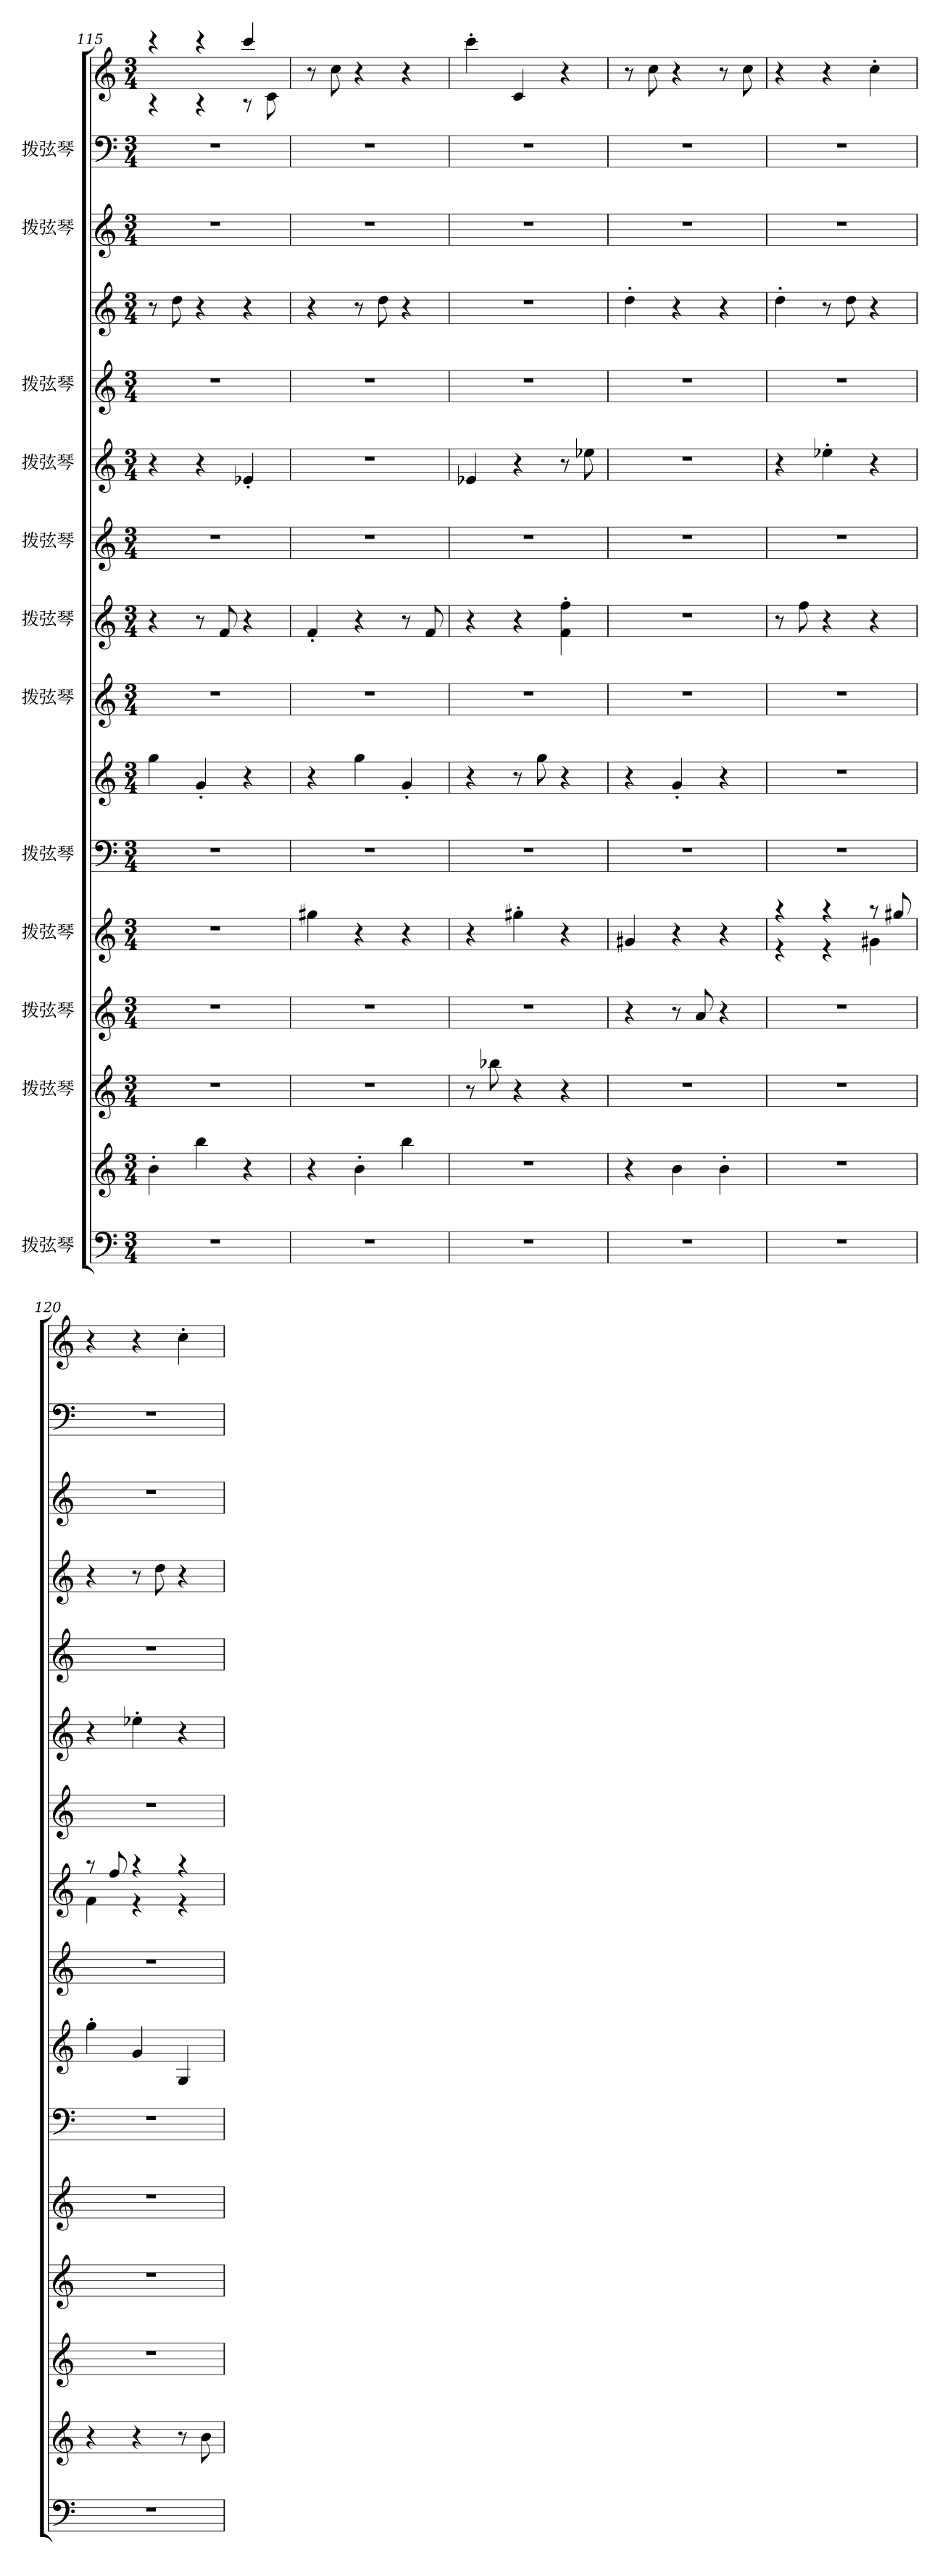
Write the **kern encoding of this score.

**kern	**kern	**kern	**kern	**kern	**kern	**kern	**kern	**kern	**kern	**kern	**kern	**kern	**kern	**kern	**kern
*part12	*part12	*part11	*part10	*part9	*part8	*part8	*part7	*part6	*part5	*part4	*part3	*part3	*part2	*part1	*part1
*staff16	*staff15	*staff14	*staff13	*staff12	*staff11	*staff10	*staff9	*staff8	*staff7	*staff6	*staff5	*staff4	*staff3	*staff2	*staff1
*I"拨弦琴	*	*I"拨弦琴	*I"拨弦琴	*I"拨弦琴	*I"拨弦琴	*	*I"拨弦琴	*I"拨弦琴	*I"拨弦琴	*I"拨弦琴	*I"拨弦琴	*	*I"拨弦琴	*I"拨弦琴	*
*clefF4	*clefG2	*clefG2	*clefG2	*clefG2	*clefF4	*clefG2	*clefG2	*clefG2	*clefG2	*clefG2	*clefG2	*clefG2	*clefG2	*clefF4	*clefG2
*k[]	*k[]	*k[]	*k[]	*k[]	*k[]	*k[]	*k[]	*k[]	*k[]	*k[]	*k[]	*k[]	*k[]	*k[]	*k[]
*M3/4	*M3/4	*M3/4	*M3/4	*M3/4	*M3/4	*M3/4	*M3/4	*M3/4	*M3/4	*M3/4	*M3/4	*M3/4	*M3/4	*M3/4	*M3/4
=115	=115	=115	=115	=115	=115	=115	=115	=115	=115	=115	=115	=115	=115	=115	=115
*	*	*	*	*	*	*	*	*	*	*	*	*	*	*	*^
2.r	4b'\	2.r	2.r	2.r	2.r	4gg\	2.r	4r	2.r	4r	2.r	8r	2.r	2.r	4r	4r
.	.	.	.	.	.	.	.	.	.	.	.	8dd\	.	.	.	.
.	4bb\	.	.	.	.	4g'/	.	8r	.	4r	.	4r	.	.	4r	4r
.	.	.	.	.	.	.	.	8f/	.	.	.	.	.	.	.	.
.	4r	.	.	.	.	4r	.	4r	.	4e-X'/	.	4r	.	.	4ccc/	8r
.	.	.	.	.	.	.	.	.	.	.	.	.	.	.	.	8c\
*	*	*	*	*	*	*	*	*	*	*	*	*	*	*	*v	*v
=116	=116	=116	=116	=116	=116	=116	=116	=116	=116	=116	=116	=116	=116	=116	=116
2.r	4r	2.r	2.r	4gg#X\	2.r	4r	2.r	4f'/	2.r	2.r	2.r	4r	2.r	2.r	8r
.	.	.	.	.	.	.	.	.	.	.	.	.	.	.	8cc\
.	4b'\	.	.	4r	.	4gg\	.	4r	.	.	.	8r	.	.	4r
.	.	.	.	.	.	.	.	.	.	.	.	8dd\	.	.	.
.	4bb\	.	.	4r	.	4g'/	.	8r	.	.	.	4r	.	.	4r
.	.	.	.	.	.	.	.	8f/	.	.	.	.	.	.	.
!!LO:PB:g=z
=117	=117	=117	=117	=117	=117	=117	=117	=117	=117	=117	=117	=117	=117	=117	=117
2.r	2.r	8r	2.r	4r	2.r	4r	2.r	4r	2.r	4e-X/	2.r	2.r	2.r	2.r	4ccc'\
.	.	8bb-X\	.	.	.	.	.	.	.	.	.	.	.	.	.
.	.	4r	.	4gg#X'\	.	8r	.	4r	.	4r	.	.	.	.	4c/
.	.	.	.	.	.	8gg\	.	.	.	.	.	.	.	.	.
.	.	4r	.	4r	.	4r	.	4f\' 4ff\'	.	8r	.	.	.	.	4r
.	.	.	.	.	.	.	.	.	.	8ee-X\	.	.	.	.	.
=118	=118	=118	=118	=118	=118	=118	=118	=118	=118	=118	=118	=118	=118	=118	=118
2.r	4r	2.r	4r	4g#X/	2.r	4r	2.r	2.r	2.r	2.r	2.r	4dd'\	2.r	2.r	8r
.	.	.	.	.	.	.	.	.	.	.	.	.	.	.	8cc\
.	4b\	.	8r	4r	.	4g'/	.	.	.	.	.	4r	.	.	4r
.	.	.	8a/	.	.	.	.	.	.	.	.	.	.	.	.
.	4b'\	.	4r	4r	.	4r	.	.	.	.	.	4r	.	.	8r
.	.	.	.	.	.	.	.	.	.	.	.	.	.	.	8cc\
=119	=119	=119	=119	=119	=119	=119	=119	=119	=119	=119	=119	=119	=119	=119	=119
*	*	*	*	*^	*	*	*	*	*	*	*	*	*	*	*
2.r	2.r	2.r	2.r	4r	4r	2.r	2.r	2.r	8r	2.r	4r	2.r	4dd'\	2.r	2.r	4r
.	.	.	.	.	.	.	.	.	8ff\	.	.	.	.	.	.	.
.	.	.	.	4r	4r	.	.	.	4r	.	4ee-X'\	.	8r	.	.	4r
.	.	.	.	.	.	.	.	.	.	.	.	.	8dd\	.	.	.
.	.	.	.	8r	4g#X\	.	.	.	4r	.	4r	.	4r	.	.	4cc'\
.	.	.	.	8gg#X/	.	.	.	.	.	.	.	.	.	.	.	.
*	*	*	*	*v	*v	*	*	*	*	*	*	*	*	*	*	*
=120	=120	=120	=120	=120	=120	=120	=120	=120	=120	=120	=120	=120	=120	=120	=120
*	*	*	*	*	*	*	*	*^	*	*	*	*	*	*	*
2.r	4r	2.r	2.r	2.r	2.r	4gg'\	2.r	8r	4f\	2.r	4r	2.r	4r	2.r	2.r	4r
.	.	.	.	.	.	.	.	8ff/	.	.	.	.	.	.	.	.
.	4r	.	.	.	.	4g/	.	4r	4r	.	4ee-X'\	.	8r	.	.	4r
.	.	.	.	.	.	.	.	.	.	.	.	.	8dd\	.	.	.
.	8r	.	.	.	.	4G/	.	4r	4r	.	4r	.	4r	.	.	4cc'\
.	8b\	.	.	.	.	.	.	.	.	.	.	.	.	.	.	.
*	*	*	*	*	*	*	*	*v	*v	*	*	*	*	*	*	*
=	=	=	=	=	=	=	=	=	=	=	=	=	=	=	=
*-	*-	*-	*-	*-	*-	*-	*-	*-	*-	*-	*-	*-	*-	*-	*-
